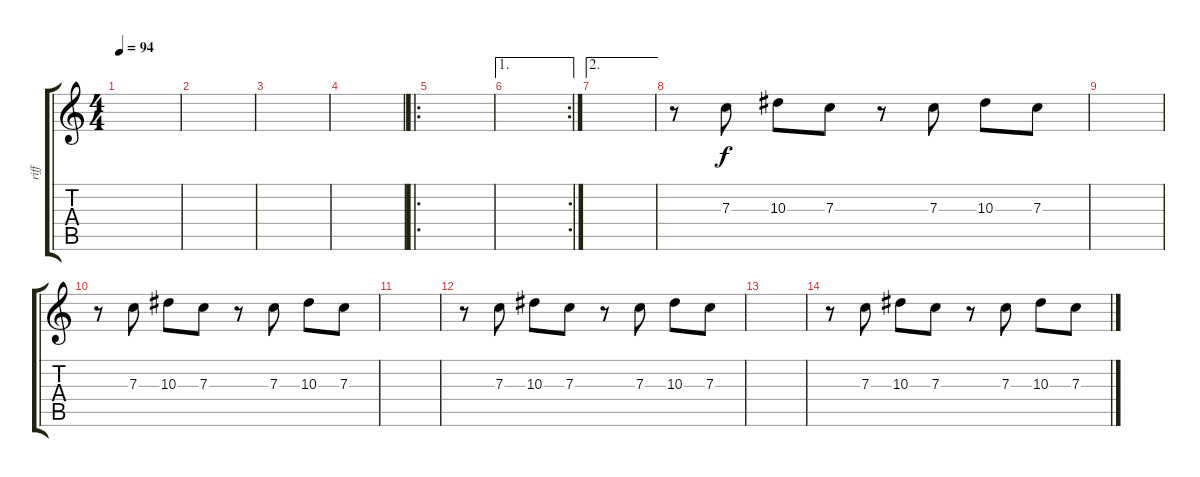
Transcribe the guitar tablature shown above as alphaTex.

\track ("riff" "riff") {instrument distortionguitar}
\staff {score tabs}
\tuning (D4 A3 F3 C3 G2 C2) {hide}
\ts (4 4)
\tempo 94
\clef g2
\ks c
|
|
|
|
\ro
|
\ae 1
\rc 2
|
\ae 2
|
r.8 7.3.8 10.3.8 7.3.8 r.8 7.3.8 10.3.8 7.3.8 |
|
r.8 7.3.8 10.3.8 7.3.8 r.8 7.3.8 10.3.8 7.3.8 |
|
r.8 7.3.8 10.3.8 7.3.8 r.8 7.3.8 10.3.8 7.3.8 |
|
r.8 7.3.8 10.3.8 7.3.8 r.8 7.3.8 10.3.8 7.3.8
